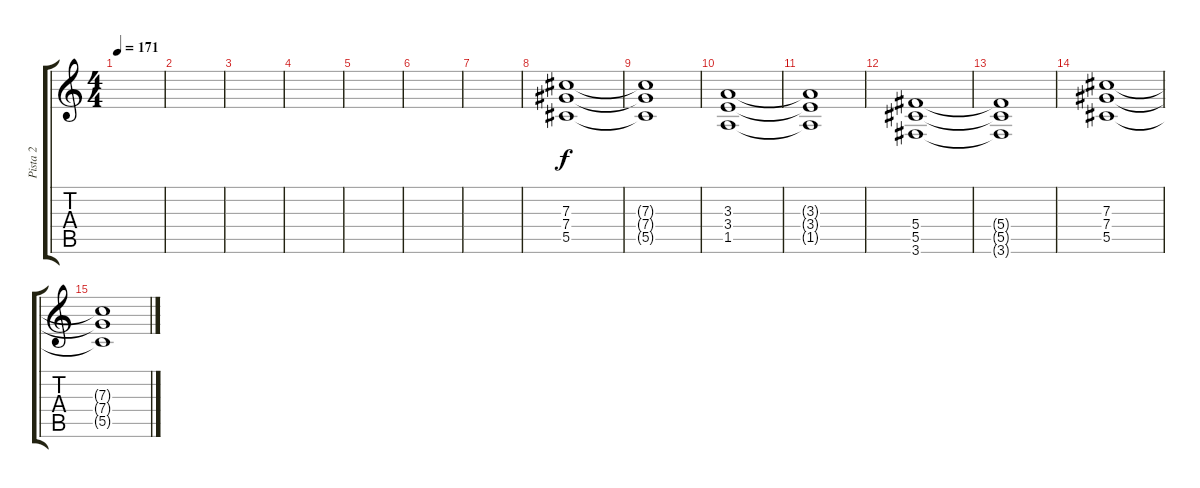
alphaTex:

\track ("Pista 2" "Pista 2") {instrument distortionguitar}
\staff {score tabs}
\tuning (Eb4 Bb3 Gb3 Db3 Ab2 Eb2) {hide}
\ts (4 4)
\tempo 171
\clef g2
\ks c
|
|
|
|
|
|
|
(7.3 7.4 5.5).1 |
(7.3{t} 7.4{t} 5.5{t}).1 |
(3.3 3.4 1.5).1 |
(3.3{t} 3.4{t} 1.5{t}).1 |
(5.4 5.5 3.6).1 |
(5.4{t} 5.5{t} 3.6{t}).1 |
(7.3 7.4 5.5).1 |
(7.3{t} 7.4{t} 5.5{t}).1
